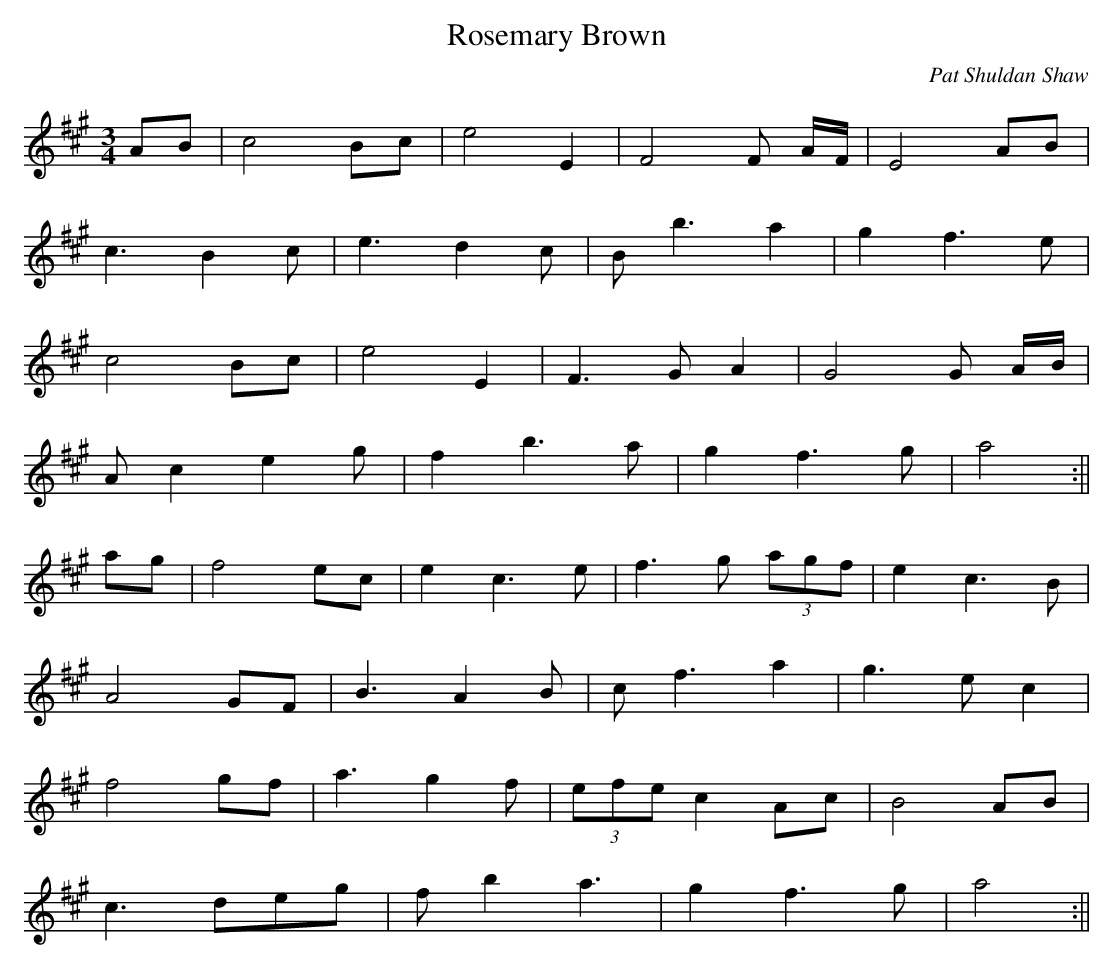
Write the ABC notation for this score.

X:1
T:Rosemary Brown
M:3/4
L:1/8
C:Pat Shuldan Shaw
K:A
AB|c4 Bc|e4 E2|F4F  A/2F/2|E4 AB|
c3 B2c|e3d2c|B b3 a2|g2f3e|
c4Bc|e4E2|F3GA2|G4G A/2B/2|
A c2 e2 g|f2 b3 a|g2f3g|a4:||
ag|f4 ec|e2 c3 e|f3 g (3agf|e2 c3 B|
A4 GF|B3 A2 B|c f3 a2|g3 e c2|
f4 gf|a3 g2 f|(3efe c2 Ac|B4 AB|
c3 deg|f b2 a3|g2 f3 g|a4:||
